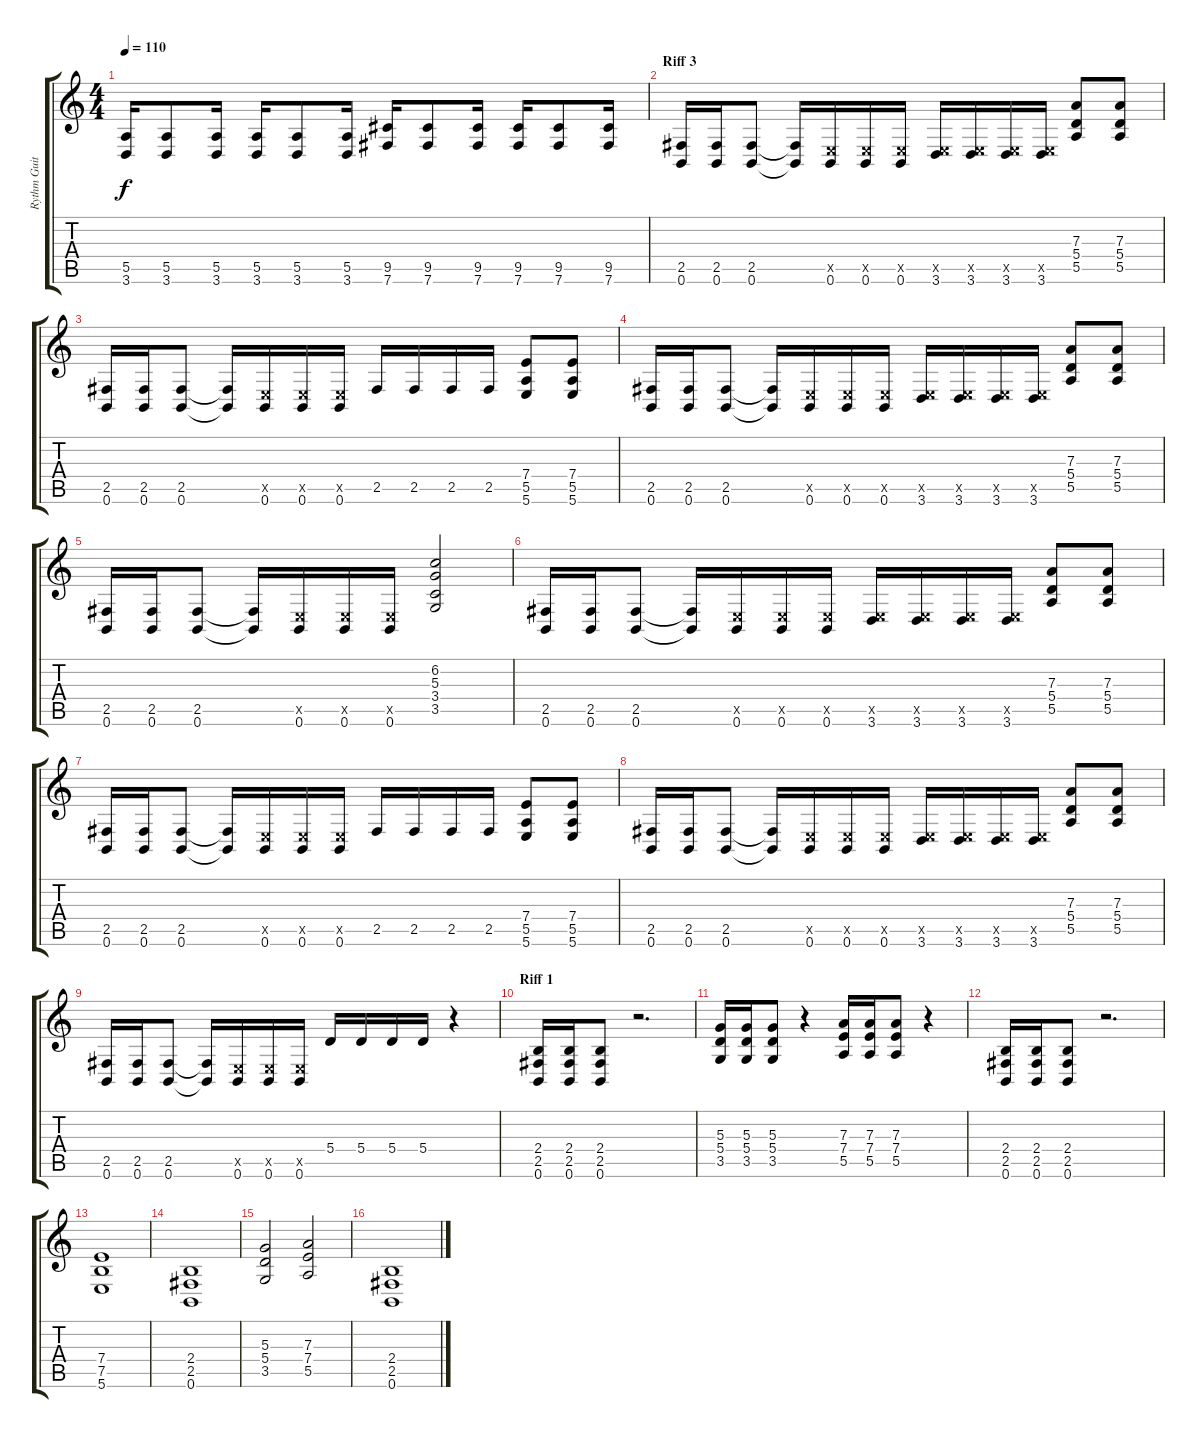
\track ("Rythm Guitar" "Rythm Guit") {instrument overdrivenguitar}
\staff {score tabs}
\tuning (B3 Gb3 D3 A2 E2 B1) {hide}
\ts (4 4)
\tempo 110
\clef g2
\ks c
(5.5 3.6).16{dy f} (5.5 3.6).8 (5.5 3.6).16 (5.5 3.6).16 (5.5 3.6).8 (5.5 3.6).16 (9.5 7.6).16 (9.5 7.6).8 (9.5 7.6).16 (9.5 7.6).16 (9.5 7.6).8 (9.5 7.6).16 |
\section ("" "Riff 3")
(2.5 0.6).16 (2.5 0.6).16 (2.5 0.6).8 (2.5{t} 0.6{t}).16 (0.5{x} 0.6).16 (0.5{x} 0.6).16 (0.5{x} 0.6).16 (0.5{x} 3.6).16 (0.5{x} 3.6).16 (0.5{x} 3.6).16 (0.5{x} 3.6).16 (7.3 5.4 5.5).8 (7.3 5.4 5.5).8 |
(2.5 0.6).16 (2.5 0.6).16 (2.5 0.6).8 (2.5{t} 0.6{t}).16 (0.5{x} 0.6).16 (0.5{x} 0.6).16 (0.5{x} 0.6).16 2.5.16 2.5.16 2.5.16 2.5.16 (7.4 5.5 5.6).8 (7.4 5.5 5.6).8 |
(2.5 0.6).16 (2.5 0.6).16 (2.5 0.6).8 (2.5{t} 0.6{t}).16 (0.5{x} 0.6).16 (0.5{x} 0.6).16 (0.5{x} 0.6).16 (0.5{x} 3.6).16 (0.5{x} 3.6).16 (0.5{x} 3.6).16 (0.5{x} 3.6).16 (7.3 5.4 5.5).8 (7.3 5.4 5.5).8 |
(2.5 0.6).16 (2.5 0.6).16 (2.5 0.6).8 (2.5{t} 0.6{t}).16 (0.5{x} 0.6).16 (0.5{x} 0.6).16 (0.5{x} 0.6).16 (6.2 5.3 3.4 3.5).2 |
(2.5 0.6).16 (2.5 0.6).16 (2.5 0.6).8 (2.5{t} 0.6{t}).16 (0.5{x} 0.6).16 (0.5{x} 0.6).16 (0.5{x} 0.6).16 (0.5{x} 3.6).16 (0.5{x} 3.6).16 (0.5{x} 3.6).16 (0.5{x} 3.6).16 (7.3 5.4 5.5).8 (7.3 5.4 5.5).8 |
(2.5 0.6).16 (2.5 0.6).16 (2.5 0.6).8 (2.5{t} 0.6{t}).16 (0.5{x} 0.6).16 (0.5{x} 0.6).16 (0.5{x} 0.6).16 2.5.16 2.5.16 2.5.16 2.5.16 (7.4 5.5 5.6).8 (7.4 5.5 5.6).8 |
(2.5 0.6).16 (2.5 0.6).16 (2.5 0.6).8 (2.5{t} 0.6{t}).16 (0.5{x} 0.6).16 (0.5{x} 0.6).16 (0.5{x} 0.6).16 (0.5{x} 3.6).16 (0.5{x} 3.6).16 (0.5{x} 3.6).16 (0.5{x} 3.6).16 (7.3 5.4 5.5).8 (7.3 5.4 5.5).8 |
(2.5 0.6).16 (2.5 0.6).16 (2.5 0.6).8 (2.5{t} 0.6{t}).16 (0.5{x} 0.6).16 (0.5{x} 0.6).16 (0.5{x} 0.6).16 5.4.16 5.4.16 5.4.16 5.4.16 r.4 |
\section ("" "Riff 1")
(2.4 2.5 0.6).16 (2.4 2.5 0.6).16 (2.4 2.5 0.6).8 r.2{d} |
(5.3 5.4 3.5).16 (5.3 5.4 3.5).16 (5.3 5.4 3.5).8 r.4 (7.3 7.4 5.5).16 (7.3 7.4 5.5).16 (7.3 7.4 5.5).8 r.4 |
(2.4 2.5 0.6).16 (2.4 2.5 0.6).16 (2.4 2.5 0.6).8 r.2{d} |
(7.4 7.5 5.6).1 |
(2.4 2.5 0.6).1 |
(5.3 5.4 3.5).2 (7.3 7.4 5.5).2 |
(2.4 2.5 0.6).1
